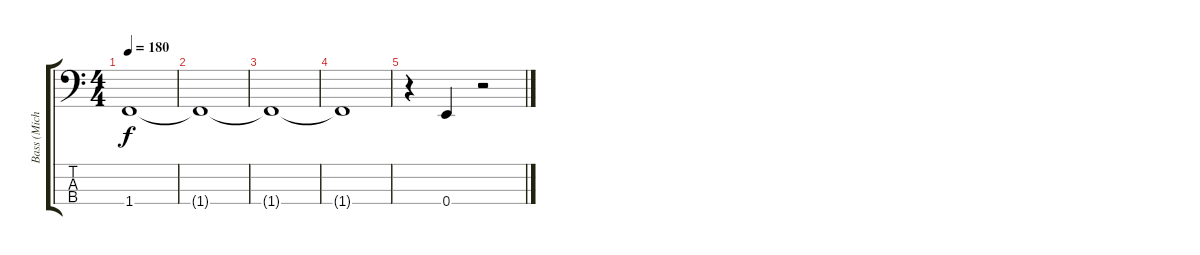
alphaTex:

\track ("Bass (Michael Anthony)" "Bass (Mich") {instrument electricbassfinger}
\staff {score tabs}
\tuning (G2 D2 A1 E1) {hide}
\ts (4 4)
\tempo 180
\clef f4
\ks c
1.4{t}.1{dy f} |
1.4{t}.1 |
1.4{t}.1 |
1.4{t}.1 |
r.4 0.4.4 r.2
